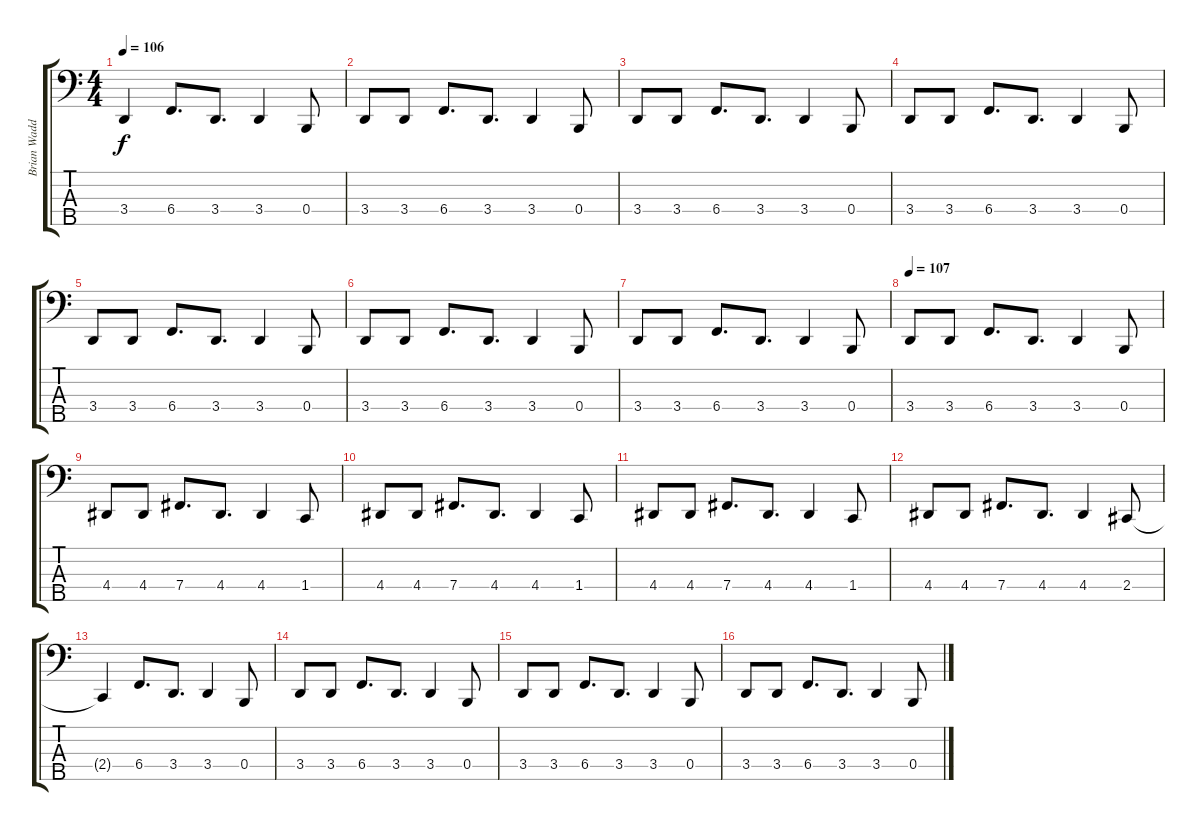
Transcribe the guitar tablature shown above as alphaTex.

\track ("Brian Waddell" "Brian Wadd") {instrument electricbasspick}
\staff {score tabs}
\tuning (Gb2 B1 Gb1 B0 Gb0) {hide}
\ts (4 4)
\tempo 106
\clef f4
\ks c
3.4.4{dy f} 6.4.8{d} 3.4.8{d} 3.4.4 0.4.8 |
3.4.8 3.4.8 6.4.8{d} 3.4.8{d} 3.4.4 0.4.8 |
3.4.8 3.4.8 6.4.8{d} 3.4.8{d} 3.4.4 0.4.8 |
3.4.8 3.4.8 6.4.8{d} 3.4.8{d} 3.4.4 0.4.8 |
3.4.8 3.4.8 6.4.8{d} 3.4.8{d} 3.4.4 0.4.8 |
3.4.8 3.4.8 6.4.8{d} 3.4.8{d} 3.4.4 0.4.8 |
3.4.8 3.4.8 6.4.8{d} 3.4.8{d} 3.4.4 0.4.8 |
\tempo 107
3.4.8 3.4.8 6.4.8{d} 3.4.8{d} 3.4.4 0.4.8 |
4.4.8 4.4.8 7.4.8{d} 4.4.8{d} 4.4.4 1.4.8 |
4.4.8 4.4.8 7.4.8{d} 4.4.8{d} 4.4.4 1.4.8 |
4.4.8 4.4.8 7.4.8{d} 4.4.8{d} 4.4.4 1.4.8 |
4.4.8 4.4.8 7.4.8{d} 4.4.8{d} 4.4.4 2.4.8 |
2.4{t}.4 6.4.8{d} 3.4.8{d} 3.4.4 0.4.8 |
3.4.8 3.4.8 6.4.8{d} 3.4.8{d} 3.4.4 0.4.8 |
3.4.8 3.4.8 6.4.8{d} 3.4.8{d} 3.4.4 0.4.8 |
3.4.8 3.4.8 6.4.8{d} 3.4.8{d} 3.4.4 0.4.8
